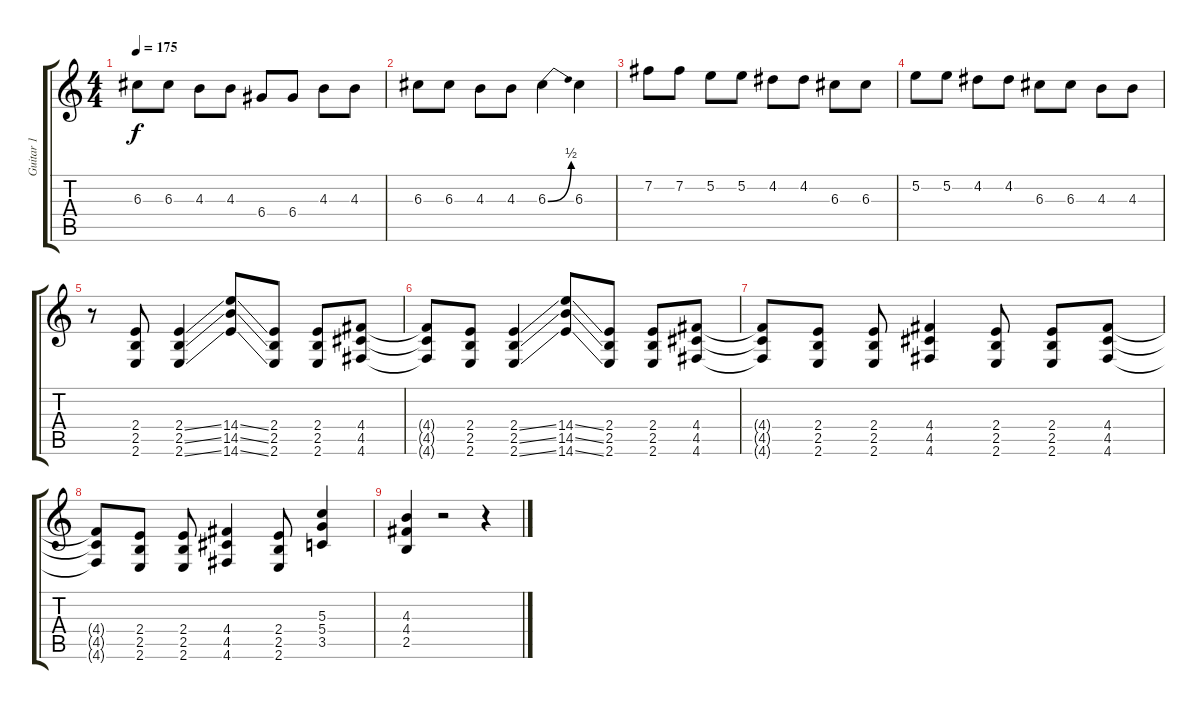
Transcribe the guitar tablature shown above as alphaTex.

\track ("Guitar 1" "Guitar 1") {instrument overdrivenguitar}
\staff {score tabs}
\tuning (E4 B3 G3 D3 A2 D2) {hide}
\ts (4 4)
\tempo 175
\clef g2
\ks c
6.3.8{dy f} 6.3.8 4.3.8 4.3.8 6.4.8 6.4.8 4.3.8 4.3.8 |
6.3.8 6.3.8 4.3.8 4.3.8 6.3{be (bend 0 0 60 2)}.4 6.3.4 |
7.2.8 7.2.8 5.2.8 5.2.8 4.2.8 4.2.8 6.3.8 6.3.8 |
5.2.8 5.2.8 4.2.8 4.2.8 6.3.8 6.3.8 4.3.8 4.3.8 |
r.8 (2.4 2.5 2.6).8 (2.4{ss} 2.5{ss} 2.6{ss}).4 (14.4{ss} 14.5{ss} 14.6{ss}).8 (2.4 2.5 2.6).8 (2.4 2.5 2.6).8 (4.4 4.5 4.6).8 |
(4.4{t} 4.5{t} 4.6{t}).8 (2.4 2.5 2.6).8 (2.4{ss} 2.5{ss} 2.6{ss}).4 (14.4{ss} 14.5{ss} 14.6{ss}).8 (2.4 2.5 2.6).8 (2.4 2.5 2.6).8 (4.4 4.5 4.6).8 |
(4.4{t} 4.5{t} 4.6{t}).8 (2.4 2.5 2.6).8 (2.4 2.5 2.6).8 (4.4 4.5 4.6).4 (2.4 2.5 2.6).8 (2.4 2.5 2.6).8 (4.4 4.5 4.6).8 |
(4.4{t} 4.5{t} 4.6{t}).8 (2.4 2.5 2.6).8 (2.4 2.5 2.6).8 (4.4 4.5 4.6).4 (2.4 2.5 2.6).8 (5.3 5.4 3.5).4 |
(4.3 4.4 2.5).4 r.2 r.4
